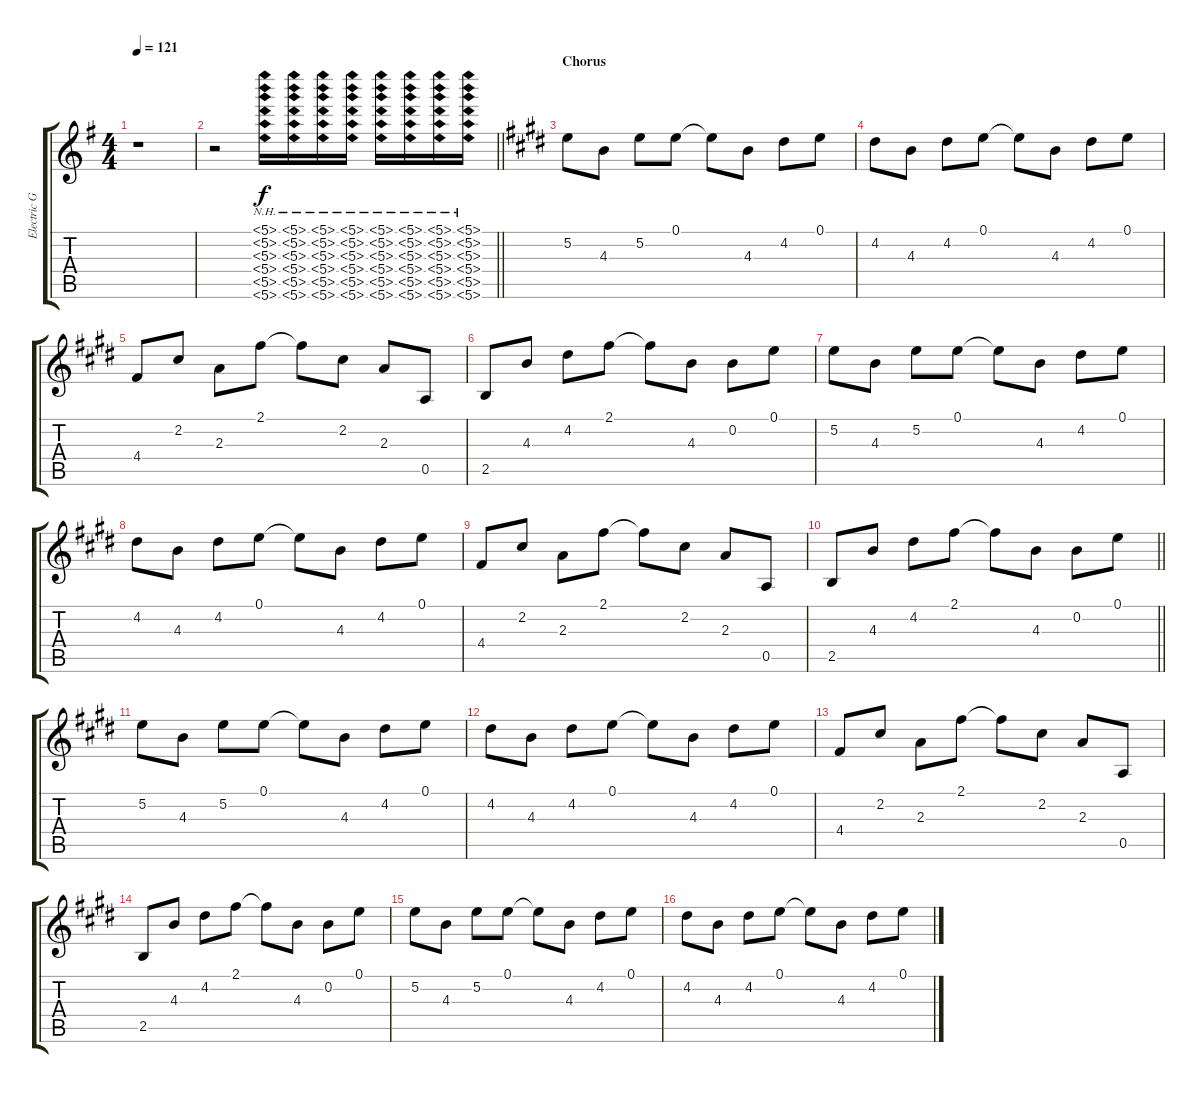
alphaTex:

\track ("Electric Guitar 2" "Electric G") {instrument distortionguitar}
\staff {score tabs}
\tuning (E4 B3 G3 D3 A2 E2) {hide}
\ts (4 4)
\tempo 121
\clef g2
\ks g
r.1{dy f} |
\barLineRight lightlight
r.2 (5.1{nh} 5.2{nh} 5.3{nh} 5.4{nh} 5.5{nh} 5.6{nh}).16 (5.1{nh} 5.2{nh} 5.3{nh} 5.4{nh} 5.5{nh} 5.6{nh}).16 (5.1{nh} 5.2{nh} 5.3{nh} 5.4{nh} 5.5{nh} 5.6{nh}).16 (5.1{nh} 5.2{nh} 5.3{nh} 5.4{nh} 5.5{nh} 5.6{nh}).16 (5.1{nh} 5.2{nh} 5.3{nh} 5.4{nh} 5.5{nh} 5.6{nh}).16 (5.1{nh} 5.2{nh} 5.3{nh} 5.4{nh} 5.5{nh} 5.6{nh}).16 (5.1{nh} 5.2{nh} 5.3{nh} 5.4{nh} 5.5{nh} 5.6{nh}).16 (5.1{nh} 5.2{nh} 5.3{nh} 5.4{nh} 5.5{nh} 5.6{nh}).16 |
\section ("" "Chorus")
\ks e
5.2.8 4.3.8 5.2.8 0.1.8 0.1{t}.8 4.3.8 4.2.8 0.1.8 |
4.2.8 4.3.8 4.2.8 0.1.8 0.1{t}.8 4.3.8 4.2.8 0.1.8 |
4.4.8 2.2.8 2.3.8 2.1.8 2.1{t}.8 2.2.8 2.3.8 0.5.8 |
2.5.8 4.3.8 4.2.8 2.1.8 2.1{t}.8 4.3.8 0.2.8 0.1.8 |
5.2.8 4.3.8 5.2.8 0.1.8 0.1{t}.8 4.3.8 4.2.8 0.1.8 |
4.2.8 4.3.8 4.2.8 0.1.8 0.1{t}.8 4.3.8 4.2.8 0.1.8 |
4.4.8 2.2.8 2.3.8 2.1.8 2.1{t}.8 2.2.8 2.3.8 0.5.8 |
\barLineRight lightlight
2.5.8 4.3.8 4.2.8 2.1.8 2.1{t}.8 4.3.8 0.2.8 0.1.8 |
5.2.8 4.3.8 5.2.8 0.1.8 0.1{t}.8 4.3.8 4.2.8 0.1.8 |
4.2.8 4.3.8 4.2.8 0.1.8 0.1{t}.8 4.3.8 4.2.8 0.1.8 |
4.4.8 2.2.8 2.3.8 2.1.8 2.1{t}.8 2.2.8 2.3.8 0.5.8 |
2.5.8 4.3.8 4.2.8 2.1.8 2.1{t}.8 4.3.8 0.2.8 0.1.8 |
5.2.8 4.3.8 5.2.8 0.1.8 0.1{t}.8 4.3.8 4.2.8 0.1.8 |
4.2.8 4.3.8 4.2.8 0.1.8 0.1{t}.8 4.3.8 4.2.8 0.1.8
